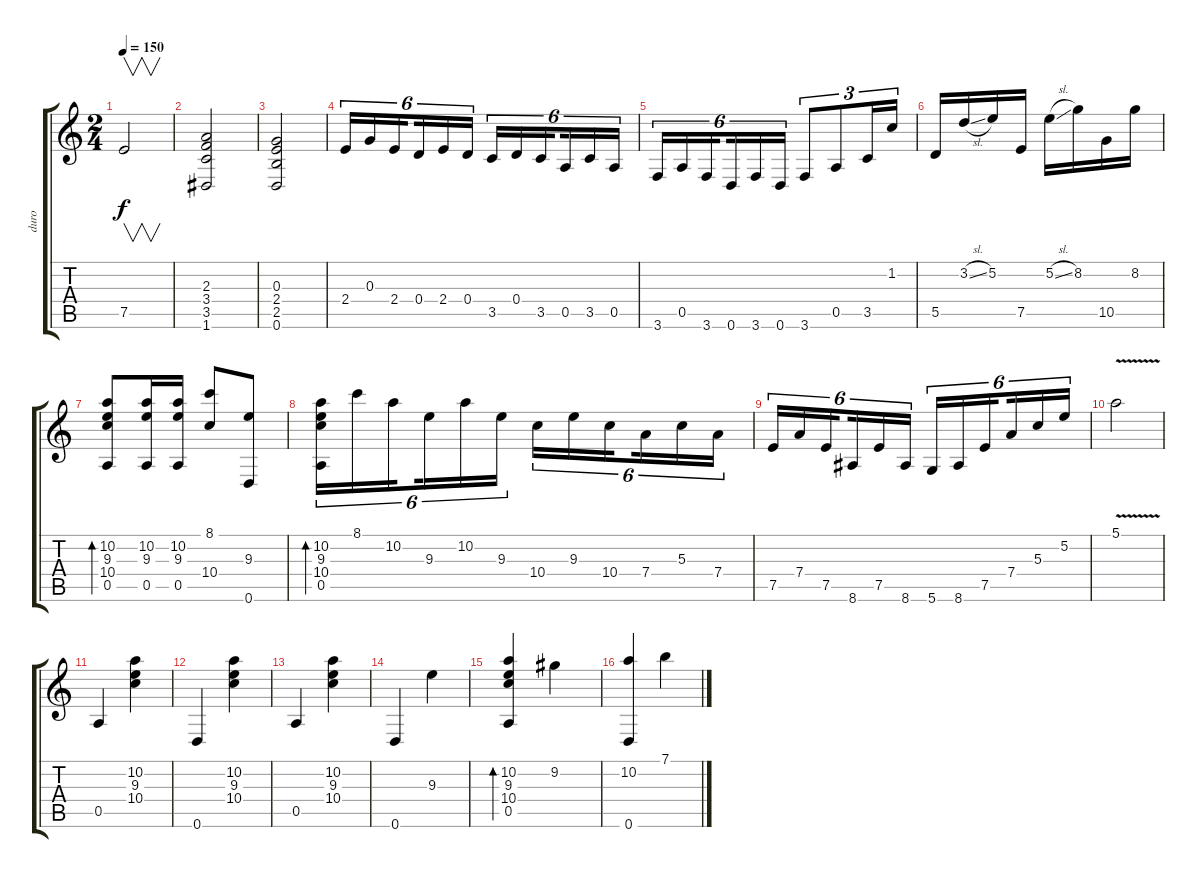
\track ("duro" "duro") {instrument overdrivenguitar}
\staff {score tabs}
\tuning (E4 B3 G3 D3 A2 D2) {hide}
\ts (2 4)
\tempo 150
\clef g2
\ks c
7.5.2{v dy f} |
(2.3 3.4 3.5 1.6).2 |
(0.3 2.4 2.5 0.6).2 |
2.4.16{tu (6 4)} 0.3.16{tu (6 4)} 2.4.16{tu (6 4) beam splitsecondary} 0.4.16{tu (6 4)} 2.4.16{tu (6 4)} 0.4.16{tu (6 4)} 3.5.16{tu (6 4)} 0.4.16{tu (6 4)} 3.5.16{tu (6 4) beam splitsecondary} 0.5.16{tu (6 4)} 3.5.16{tu (6 4)} 0.5.16{tu (6 4)} |
3.6.16{tu (6 4)} 0.5.16{tu (6 4)} 3.6.16{tu (6 4) beam splitsecondary} 0.6.16{tu (6 4)} 3.6.16{tu (6 4)} 0.6.16{tu (6 4)} 3.6.8{tu (3 2)} 0.5.8{tu (3 2)} 3.5.16{tu (3 2)} 1.2.16{tu (3 2)} |
5.5.16 3.2{sl}.16 5.2.16 7.5.16 5.2{sl}.16 8.2.16 10.5.16 8.2.16 |
(10.2 9.3 10.4 0.5).8{bd 480} (10.2 9.3 0.5).16 (10.2 9.3 0.5).16 (8.1 10.4).8 (9.3 0.6).8 |
(10.2 9.3 10.4 0.5).16{tu (6 4) bd 480} 8.1.16{tu (6 4)} 10.2.16{tu (6 4) beam splitsecondary} 9.3.16{tu (6 4)} 10.2.16{tu (6 4)} 9.3.16{tu (6 4)} 10.4.16{tu (6 4)} 9.3.16{tu (6 4)} 10.4.16{tu (6 4) beam splitsecondary} 7.4.16{tu (6 4)} 5.3.16{tu (6 4)} 7.4.16{tu (6 4)} |
7.5.16{tu (6 4)} 7.4.16{tu (6 4)} 7.5.16{tu (6 4) beam splitsecondary} 8.6.16{tu (6 4)} 7.5.16{tu (6 4)} 8.6.16{tu (6 4)} 5.6.16{tu (6 4)} 8.6.16{tu (6 4)} 7.5.16{tu (6 4) beam splitsecondary} 7.4.16{tu (6 4)} 5.3.16{tu (6 4)} 5.2.16{tu (6 4)} |
5.1{v}.2 |
0.5.4 (10.2 9.3 10.4).4 |
0.6.4 (10.2 9.3 10.4).4 |
0.5.4 (10.2 9.3 10.4).4 |
0.6.4 9.3.4 |
(10.2 9.3 10.4 0.5).4{bd 480} 9.2.4 |
(10.2 0.6).4 7.1.4
